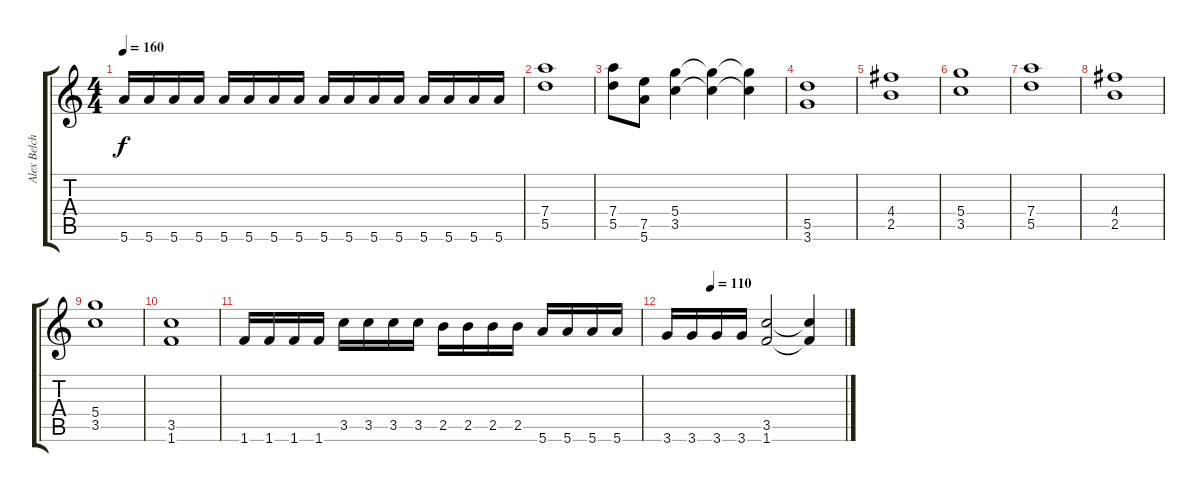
\track ("Alex Belchior" "Alex Belch") {instrument overdrivenguitar}
\staff {score tabs}
\tuning (E4 B3 G4 D4 A3 E3) {hide}
\ts (4 4)
\tempo 160
\clef g2
\ks c
5.6.16{dy f} 5.6.16 5.6.16 5.6.16 5.6.16 5.6.16 5.6.16 5.6.16 5.6.16 5.6.16 5.6.16 5.6.16 5.6.16 5.6.16 5.6.16 5.6.16 |
(7.4 5.5).1 |
(7.4 5.5).8 (7.5 5.6).8 (5.4 3.5).4 (5.4{t} 3.5{t}).4 (5.4{t} 3.5{t}).4 |
(5.5 3.6).1{volume 16} |
(4.4 2.5).1 |
(5.4 3.5).1 |
(7.4 5.5).1 |
(4.4 2.5).1 |
(5.4 3.5).1 |
(3.5 1.6).1 |
1.6.16{volume 12} 1.6.16 1.6.16 1.6.16 3.5.16 3.5.16 3.5.16 3.5.16 2.5.16 2.5.16 2.5.16 2.5.16 5.6.16 5.6.16 5.6.16 5.6.16 |
\tempo (110 0.25)
3.6.16 3.6.16 3.6.16 3.6.16 (3.5 1.6).2 (3.5{t} 1.6{t}).4
